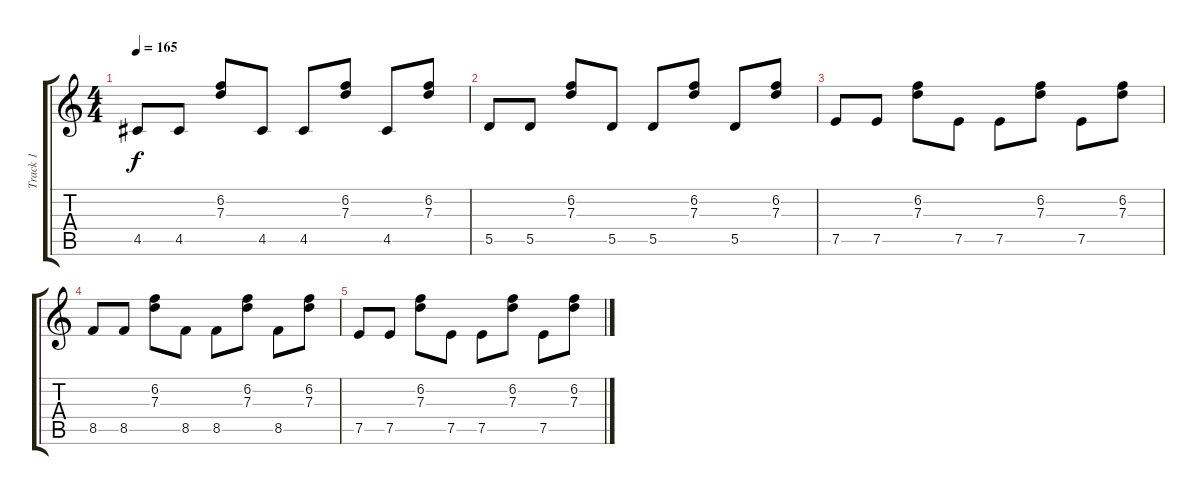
\track ("Track 1" "Track 1") {instrument distortionguitar}
\staff {score tabs}
\tuning (E4 B3 G3 D3 A2 E2) {hide}
\ts (4 4)
\tempo 165
\clef g2
\ks c
4.5.8{dy f} 4.5.8 (6.2 7.3).8 4.5.8 4.5.8 (6.2 7.3).8 4.5.8 (6.2 7.3).8 |
5.5.8 5.5.8 (6.2 7.3).8 5.5.8 5.5.8 (6.2 7.3).8 5.5.8 (6.2 7.3).8 |
7.5.8 7.5.8 (6.2 7.3).8 7.5.8 7.5.8 (6.2 7.3).8 7.5.8 (6.2 7.3).8 |
8.5.8 8.5.8 (6.2 7.3).8 8.5.8 8.5.8 (6.2 7.3).8 8.5.8 (6.2 7.3).8 |
7.5.8 7.5.8 (6.2 7.3).8 7.5.8 7.5.8 (6.2 7.3).8 7.5.8 (6.2 7.3).8
